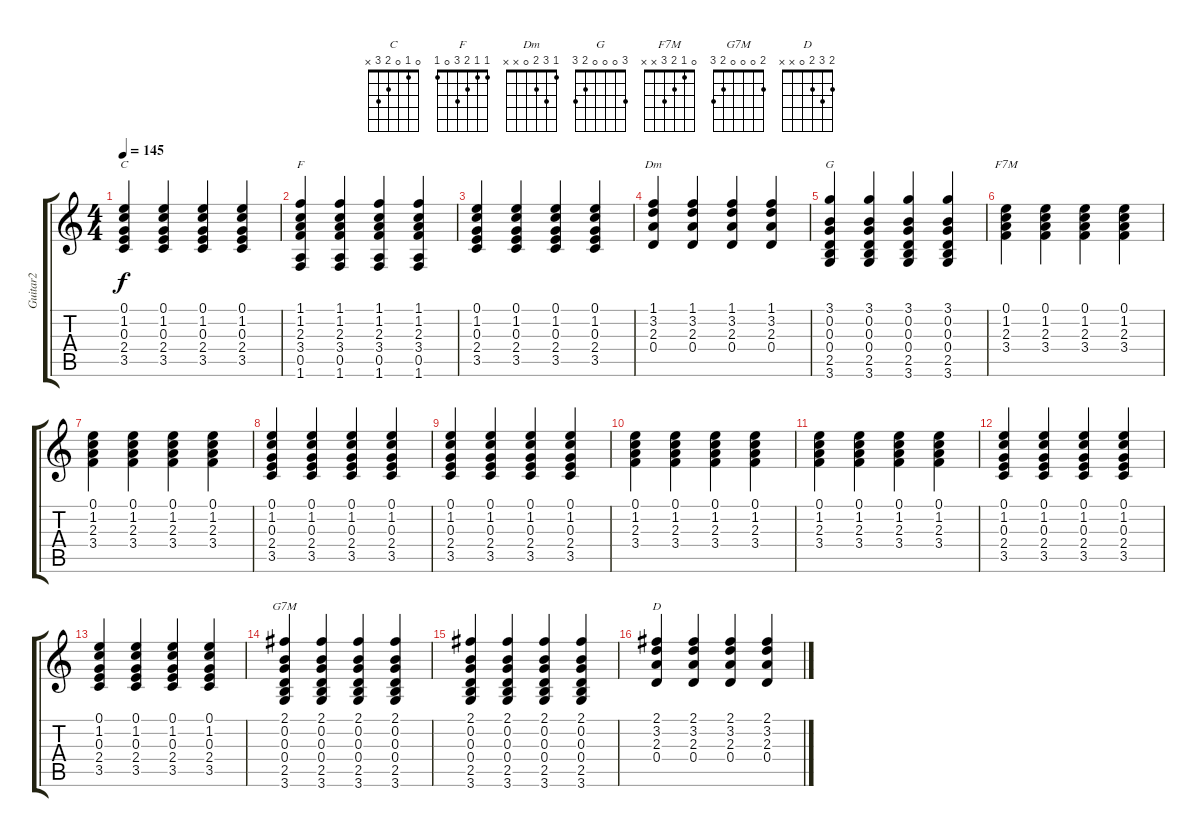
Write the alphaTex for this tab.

\track ("Guitar2" "Guitar2") {instrument acousticguitarsteel}
\staff {score tabs}
\tuning (E4 B3 G3 D3 A2 E2) {hide}
\chord ("C" 0 1 0 2 3 x)
\chord ("F" 1 1 2 3 0 1)
\chord ("Dm" 1 3 2 0 x x)
\chord ("G" 3 0 0 0 2 3)
\chord ("F7M" 0 1 2 3 x x)
\chord ("G7M" 2 0 0 0 2 3)
\chord ("D" 2 3 2 0 x x)
\ts (4 4)
\tempo 145
\clef g2
\ks c
(0.1 1.2 0.3 2.4 3.5).4{ch "C" dy f} (0.1 1.2 0.3 2.4 3.5).4 (0.1 1.2 0.3 2.4 3.5).4 (0.1 1.2 0.3 2.4 3.5).4 |
(1.1 1.2 2.3 3.4 0.5 1.6).4{ch "F"} (1.1 1.2 2.3 3.4 0.5 1.6).4 (1.1 1.2 2.3 3.4 0.5 1.6).4 (1.1 1.2 2.3 3.4 0.5 1.6).4 |
(0.1 1.2 0.3 2.4 3.5).4 (0.1 1.2 0.3 2.4 3.5).4 (0.1 1.2 0.3 2.4 3.5).4 (0.1 1.2 0.3 2.4 3.5).4 |
(1.1 3.2 2.3 0.4).4{ch "Dm"} (1.1 3.2 2.3 0.4).4 (1.1 3.2 2.3 0.4).4 (1.1 3.2 2.3 0.4).4 |
(3.1 0.2 0.3 0.4 2.5 3.6).4{ch "G"} (3.1 0.2 0.3 0.4 2.5 3.6).4 (3.1 0.2 0.3 0.4 2.5 3.6).4 (3.1 0.2 0.3 0.4 2.5 3.6).4 |
(0.1 1.2 2.3 3.4).4{ch "F7M"} (0.1 1.2 2.3 3.4).4 (0.1 1.2 2.3 3.4).4 (0.1 1.2 2.3 3.4).4 |
(0.1 1.2 2.3 3.4).4 (0.1 1.2 2.3 3.4).4 (0.1 1.2 2.3 3.4).4 (0.1 1.2 2.3 3.4).4 |
(0.1 1.2 0.3 2.4 3.5).4 (0.1 1.2 0.3 2.4 3.5).4 (0.1 1.2 0.3 2.4 3.5).4 (0.1 1.2 0.3 2.4 3.5).4 |
(0.1 1.2 0.3 2.4 3.5).4 (0.1 1.2 0.3 2.4 3.5).4 (0.1 1.2 0.3 2.4 3.5).4 (0.1 1.2 0.3 2.4 3.5).4 |
(0.1 1.2 2.3 3.4).4 (0.1 1.2 2.3 3.4).4 (0.1 1.2 2.3 3.4).4 (0.1 1.2 2.3 3.4).4 |
(0.1 1.2 2.3 3.4).4 (0.1 1.2 2.3 3.4).4 (0.1 1.2 2.3 3.4).4 (0.1 1.2 2.3 3.4).4 |
(0.1 1.2 0.3 2.4 3.5).4 (0.1 1.2 0.3 2.4 3.5).4 (0.1 1.2 0.3 2.4 3.5).4 (0.1 1.2 0.3 2.4 3.5).4 |
(0.1 1.2 0.3 2.4 3.5).4 (0.1 1.2 0.3 2.4 3.5).4 (0.1 1.2 0.3 2.4 3.5).4 (0.1 1.2 0.3 2.4 3.5).4 |
(2.1 0.2 0.3 0.4 2.5 3.6).4{ch "G7M"} (2.1 0.2 0.3 0.4 2.5 3.6).4 (2.1 0.2 0.3 0.4 2.5 3.6).4 (2.1 0.2 0.3 0.4 2.5 3.6).4 |
(2.1 0.2 0.3 0.4 2.5 3.6).4 (2.1 0.2 0.3 0.4 2.5 3.6).4 (2.1 0.2 0.3 0.4 2.5 3.6).4 (2.1 0.2 0.3 0.4 2.5 3.6).4 |
(2.1 3.2 2.3 0.4).4{ch "D"} (2.1 3.2 2.3 0.4).4 (2.1 3.2 2.3 0.4).4 (2.1 3.2 2.3 0.4).4
